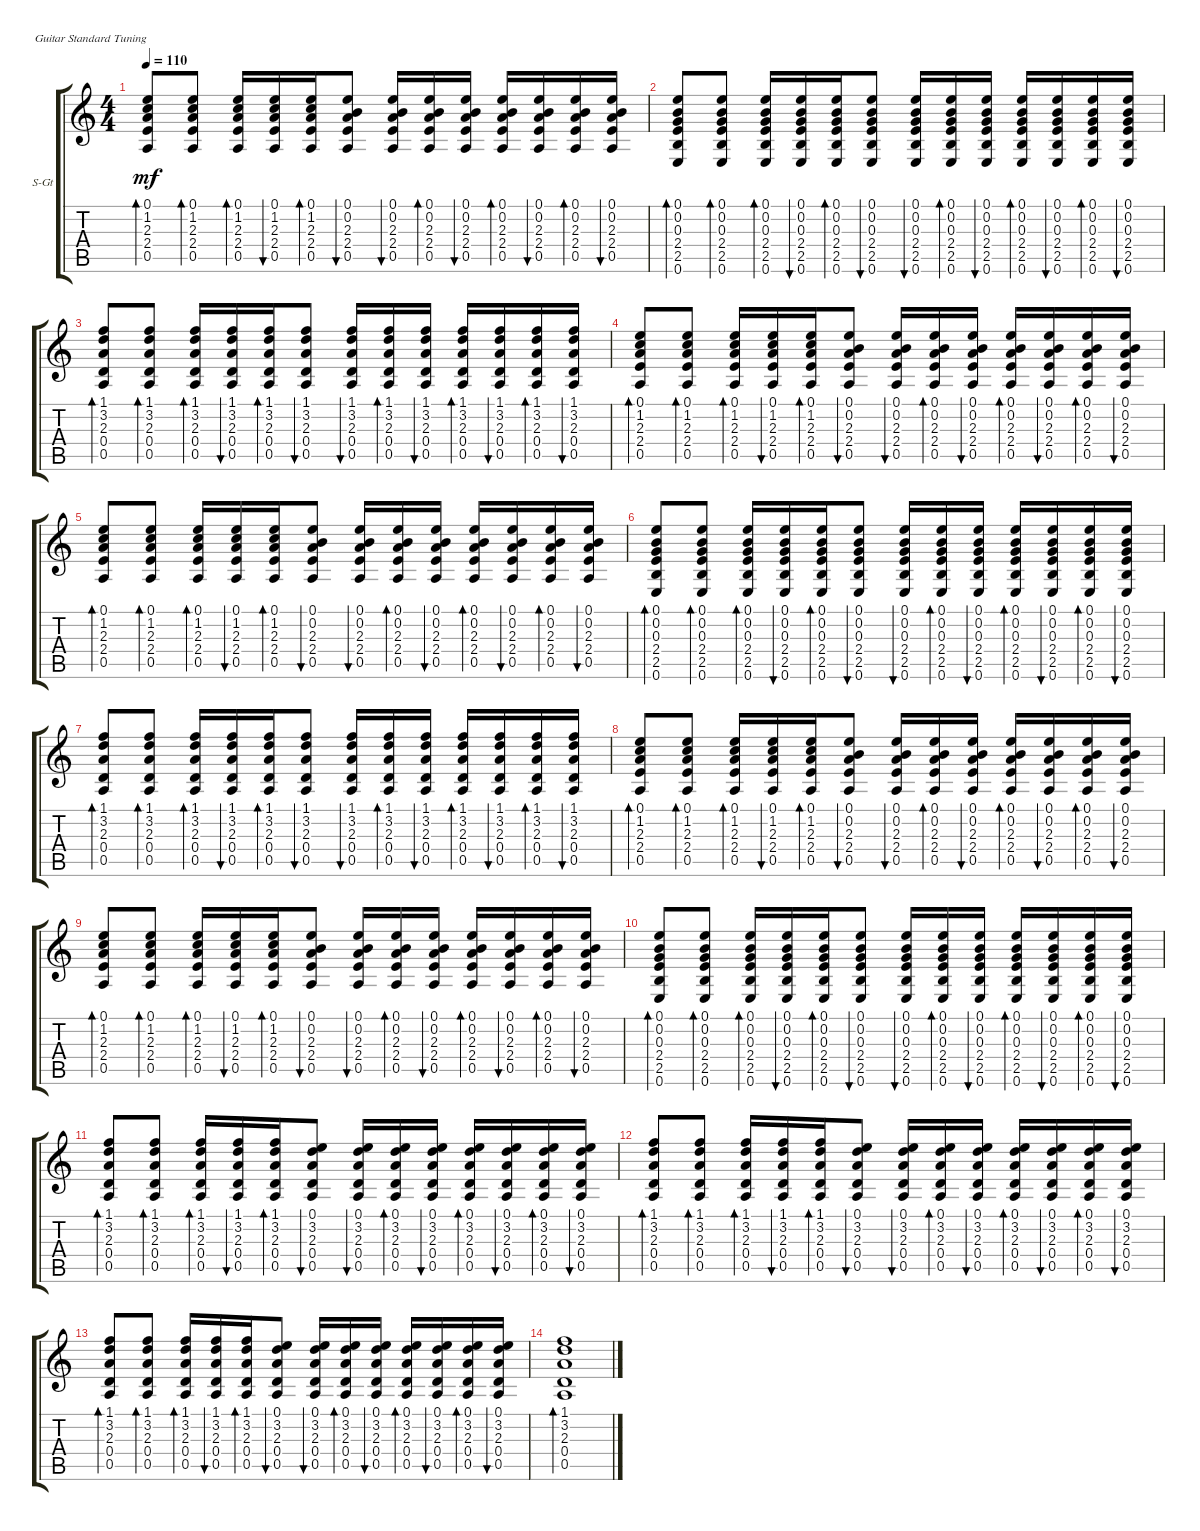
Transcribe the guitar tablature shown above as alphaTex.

\defaultSystemsLayout 4
\bracketExtendMode groupsimilarinstruments
\firstSystemTrackNameOrientation horizontal
\otherSystemsTrackNameOrientation horizontal
\track ("Steel Guitar" "S-Gt") {instrument acousticguitarsteel}
\staff {score tabs}
\tuning (E4 B3 G3 D3 A2 E2)
\ts (4 4)
\tempo 110
\clef g2
\ks aminor
(0.5 2.4 2.3 1.2 0.1).8{bd 30 dy mf} (0.5 2.4 2.3 1.2 0.1).8{bd 30} (0.5 2.4 2.3 1.2 0.1).16{bd 30} (0.5 2.4 2.3 1.2 0.1).16{bu 30} (0.5 2.4 2.3 1.2 0.1).16{bd 30} (0.5 2.4 2.3 0.2 0.1).8{bu 30} (0.5 2.4 2.3 0.2 0.1).16{bu 30} (0.5 2.4 2.3 0.2 0.1).16{bd 30} (0.5 2.4 2.3 0.2 0.1).16{bu 30} (0.5 2.4 2.3 0.2 0.1).16{bd 30} (0.5 2.4 2.3 0.2 0.1).16{bu 30} (0.5 2.4 2.3 0.2 0.1).16{bd 30} (0.5 2.4 2.3 0.2 0.1).16{bu 30} |
(0.6 2.5 2.4 0.3 0.2 0.1).8{bd 30} (0.6 2.5 2.4 0.3 0.2 0.1).8{bd 30} (0.6 2.5 2.4 0.3 0.2 0.1).16{bd 30} (0.6 2.5 2.4 0.3 0.2 0.1).16{bu 30} (0.6 2.5 2.4 0.3 0.2 0.1).16{bd 30} (0.6 2.5 2.4 0.3 0.2 0.1).8{bu 30} (0.6 2.5 2.4 0.3 0.2 0.1).16{bu 30} (0.6 2.5 2.4 0.3 0.2 0.1).16{bd 30} (0.6 2.5 2.4 0.3 0.2 0.1).16{bu 30} (0.6 2.5 2.4 0.3 0.2 0.1).16{bd 30} (0.6 2.5 2.4 0.3 0.2 0.1).16{bu 30} (0.6 2.5 2.4 0.3 0.2 0.1).16{bd 30} (0.6 2.5 2.4 0.3 0.2 0.1).16{bu 30} |
(0.5 0.4 2.3 3.2 1.1).8{bd 30} (0.5 0.4 2.3 3.2 1.1).8{bd 30} (0.5 0.4 2.3 3.2 1.1).16{bd 30} (0.5 0.4 2.3 3.2 1.1).16{bu 30} (0.5 0.4 2.3 3.2 1.1).16{bd 30} (0.5 0.4 2.3 3.2 1.1).8{bu 30} (0.5 0.4 2.3 3.2 1.1).16{bu 30} (0.5 0.4 2.3 3.2 1.1).16{bd 30} (0.5 0.4 2.3 3.2 1.1).16{bu 30} (0.5 0.4 2.3 3.2 1.1).16{bd 30} (0.5 0.4 2.3 3.2 1.1).16{bu 30} (0.5 0.4 2.3 3.2 1.1).16{bd 30} (0.5 0.4 2.3 3.2 1.1).16{bu 30} |
(0.5 2.4 2.3 1.2 0.1).8{bd 30} (0.5 2.4 2.3 1.2 0.1).8{bd 30} (0.5 2.4 2.3 1.2 0.1).16{bd 30} (0.5 2.4 2.3 1.2 0.1).16{bu 30} (0.5 2.4 2.3 1.2 0.1).16{bd 30} (0.5 2.4 2.3 0.2 0.1).8{bu 30} (0.5 2.4 2.3 0.2 0.1).16{bu 30} (0.5 2.4 2.3 0.2 0.1).16{bd 30} (0.5 2.4 2.3 0.2 0.1).16{bu 30} (0.5 2.4 2.3 0.2 0.1).16{bd 30} (0.5 2.4 2.3 0.2 0.1).16{bu 30} (0.5 2.4 2.3 0.2 0.1).16{bd 30} (0.5 2.4 2.3 0.2 0.1).16{bu 30} |
(0.5 2.4 2.3 1.2 0.1).8{bd 30} (0.5 2.4 2.3 1.2 0.1).8{bd 30} (0.5 2.4 2.3 1.2 0.1).16{bd 30} (0.5 2.4 2.3 1.2 0.1).16{bu 30} (0.5 2.4 2.3 1.2 0.1).16{bd 30} (0.5 2.4 2.3 0.2 0.1).8{bu 30} (0.5 2.4 2.3 0.2 0.1).16{bu 30} (0.5 2.4 2.3 0.2 0.1).16{bd 30} (0.5 2.4 2.3 0.2 0.1).16{bu 30} (0.5 2.4 2.3 0.2 0.1).16{bd 30} (0.5 2.4 2.3 0.2 0.1).16{bu 30} (0.5 2.4 2.3 0.2 0.1).16{bd 30} (0.5 2.4 2.3 0.2 0.1).16{bu 30} |
(0.6 2.5 2.4 0.3 0.2 0.1).8{bd 30} (0.6 2.5 2.4 0.3 0.2 0.1).8{bd 30} (0.6 2.5 2.4 0.3 0.2 0.1).16{bd 30} (0.6 2.5 2.4 0.3 0.2 0.1).16{bu 30} (0.6 2.5 2.4 0.3 0.2 0.1).16{bd 30} (0.6 2.5 2.4 0.3 0.2 0.1).8{bu 30} (0.6 2.5 2.4 0.3 0.2 0.1).16{bu 30} (0.6 2.5 2.4 0.3 0.2 0.1).16{bd 30} (0.6 2.5 2.4 0.3 0.2 0.1).16{bu 30} (0.6 2.5 2.4 0.3 0.2 0.1).16{bd 30} (0.6 2.5 2.4 0.3 0.2 0.1).16{bu 30} (0.6 2.5 2.4 0.3 0.2 0.1).16{bd 30} (0.6 2.5 2.4 0.3 0.2 0.1).16{bu 30} |
(0.5 0.4 2.3 3.2 1.1).8{bd 30} (0.5 0.4 2.3 3.2 1.1).8{bd 30} (0.5 0.4 2.3 3.2 1.1).16{bd 30} (0.5 0.4 2.3 3.2 1.1).16{bu 30} (0.5 0.4 2.3 3.2 1.1).16{bd 30} (0.5 0.4 2.3 3.2 1.1).8{bu 30} (0.5 0.4 2.3 3.2 1.1).16{bu 30} (0.5 0.4 2.3 3.2 1.1).16{bd 30} (0.5 0.4 2.3 3.2 1.1).16{bu 30} (0.5 0.4 2.3 3.2 1.1).16{bd 30} (0.5 0.4 2.3 3.2 1.1).16{bu 30} (0.5 0.4 2.3 3.2 1.1).16{bd 30} (0.5 0.4 2.3 3.2 1.1).16{bu 30} |
(0.5 2.4 2.3 1.2 0.1).8{bd 30} (0.5 2.4 2.3 1.2 0.1).8{bd 30} (0.5 2.4 2.3 1.2 0.1).16{bd 30} (0.5 2.4 2.3 1.2 0.1).16{bu 30} (0.5 2.4 2.3 1.2 0.1).16{bd 30} (0.5 2.4 2.3 0.2 0.1).8{bu 30} (0.5 2.4 2.3 0.2 0.1).16{bu 30} (0.5 2.4 2.3 0.2 0.1).16{bd 30} (0.5 2.4 2.3 0.2 0.1).16{bu 30} (0.5 2.4 2.3 0.2 0.1).16{bd 30} (0.5 2.4 2.3 0.2 0.1).16{bu 30} (0.5 2.4 2.3 0.2 0.1).16{bd 30} (0.5 2.4 2.3 0.2 0.1).16{bu 30} |
(0.5 2.4 2.3 1.2 0.1).8{bd 30} (0.5 2.4 2.3 1.2 0.1).8{bd 30} (0.5 2.4 2.3 1.2 0.1).16{bd 30} (0.5 2.4 2.3 1.2 0.1).16{bu 30} (0.5 2.4 2.3 1.2 0.1).16{bd 30} (0.5 2.4 2.3 0.2 0.1).8{bu 30} (0.5 2.4 2.3 0.2 0.1).16{bu 30} (0.5 2.4 2.3 0.2 0.1).16{bd 30} (0.5 2.4 2.3 0.2 0.1).16{bu 30} (0.5 2.4 2.3 0.2 0.1).16{bd 30} (0.5 2.4 2.3 0.2 0.1).16{bu 30} (0.5 2.4 2.3 0.2 0.1).16{bd 30} (0.5 2.4 2.3 0.2 0.1).16{bu 30} |
(0.6 2.5 2.4 0.3 0.2 0.1).8{bd 30} (0.6 2.5 2.4 0.3 0.2 0.1).8{bd 30} (0.6 2.5 2.4 0.3 0.2 0.1).16{bd 30} (0.6 2.5 2.4 0.3 0.2 0.1).16{bu 30} (0.6 2.5 2.4 0.3 0.2 0.1).16{bd 30} (0.6 2.5 2.4 0.3 0.2 0.1).8{bu 30} (0.6 2.5 2.4 0.3 0.2 0.1).16{bu 30} (0.6 2.5 2.4 0.3 0.2 0.1).16{bd 30} (0.6 2.5 2.4 0.3 0.2 0.1).16{bu 30} (0.6 2.5 2.4 0.3 0.2 0.1).16{bd 30} (0.6 2.5 2.4 0.3 0.2 0.1).16{bu 30} (0.6 2.5 2.4 0.3 0.2 0.1).16{bd 30} (0.6 2.5 2.4 0.3 0.2 0.1).16{bu 30} |
(0.5 0.4 2.3 3.2 1.1).8{bd 30} (0.5 0.4 2.3 3.2 1.1).8{bd 30} (0.5 0.4 2.3 3.2 1.1).16{bd 30} (0.5 0.4 2.3 3.2 1.1).16{bu 30} (0.5 0.4 2.3 3.2 1.1).16{bd 30} (0.5 0.4 2.3 3.2 0.1).8{bu 30} (0.5 0.4 2.3 3.2 0.1).16{bu 30} (0.5 0.4 2.3 3.2 0.1).16{bd 30} (0.5 0.4 2.3 3.2 0.1).16{bu 30} (0.5 0.4 2.3 3.2 0.1).16{bd 30} (0.5 0.4 2.3 3.2 0.1).16{bu 30} (0.5 0.4 2.3 3.2 0.1).16{bd 30} (0.5 0.4 2.3 3.2 0.1).16{bu 30} |
(0.5 0.4 2.3 3.2 1.1).8{bd 30} (0.5 0.4 2.3 3.2 1.1).8{bd 30} (0.5 0.4 2.3 3.2 1.1).16{bd 30} (0.5 0.4 2.3 3.2 1.1).16{bu 30} (0.5 0.4 2.3 3.2 1.1).16{bd 30} (0.5 0.4 2.3 3.2 0.1).8{bu 30} (0.5 0.4 2.3 3.2 0.1).16{bu 30} (0.5 0.4 2.3 3.2 0.1).16{bd 30} (0.5 0.4 2.3 3.2 0.1).16{bu 30} (0.5 0.4 2.3 3.2 0.1).16{bd 30} (0.5 0.4 2.3 3.2 0.1).16{bu 30} (0.5 0.4 2.3 3.2 0.1).16{bd 30} (0.5 0.4 2.3 3.2 0.1).16{bu 30} |
(0.5 0.4 2.3 3.2 1.1).8{bd 30} (0.5 0.4 2.3 3.2 1.1).8{bd 30} (0.5 0.4 2.3 3.2 1.1).16{bd 30} (0.5 0.4 2.3 3.2 1.1).16{bu 30} (0.5 0.4 2.3 3.2 1.1).16{bd 30} (0.5 0.4 2.3 3.2 0.1).8{bu 30} (0.5 0.4 2.3 3.2 0.1).16{bu 30} (0.5 0.4 2.3 3.2 0.1).16{bd 30} (0.5 0.4 2.3 3.2 0.1).16{bu 30} (0.5 0.4 2.3 3.2 0.1).16{bd 30} (0.5 0.4 2.3 3.2 0.1).16{bu 30} (0.5 0.4 2.3 3.2 0.1).16{bd 30} (0.5 0.4 2.3 3.2 0.1).16{bu 30} |
(0.5 0.4 2.3 3.2 1.1).1{bd 30}
